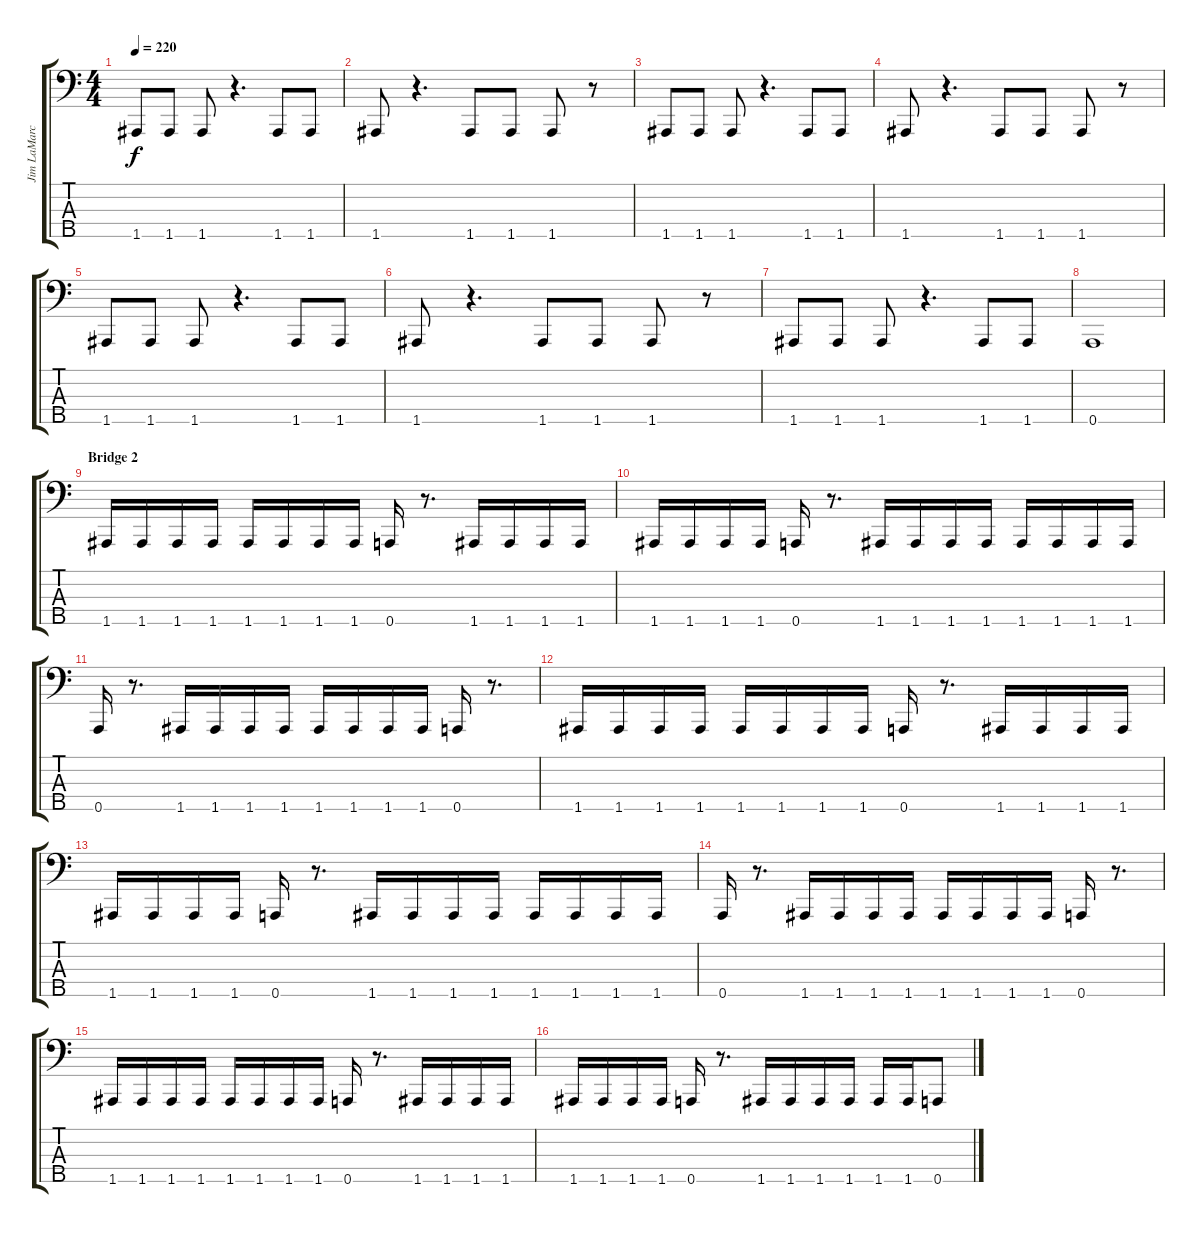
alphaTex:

\track ("Jim LaMarca - Bass" "Jim LaMarc") {instrument electricbassfinger}
\staff {score tabs}
\tuning (G2 D2 A1 E1 A0) {hide}
\ts (4 4)
\tempo 220
\clef f4
\ks c
1.5.8{dy f} 1.5.8 1.5.8 r.4{d} 1.5.8 1.5.8 |
1.5.8 r.4{d} 1.5.8 1.5.8 1.5.8 r.8 |
1.5.8 1.5.8 1.5.8 r.4{d} 1.5.8 1.5.8 |
1.5.8 r.4{d} 1.5.8 1.5.8 1.5.8 r.8 |
1.5.8 1.5.8 1.5.8 r.4{d} 1.5.8 1.5.8 |
1.5.8 r.4{d} 1.5.8 1.5.8 1.5.8 r.8 |
1.5.8 1.5.8 1.5.8 r.4{d} 1.5.8 1.5.8 |
0.5.1 |
\section ("" "Bridge 2")
1.5.16 1.5.16 1.5.16 1.5.16 1.5.16 1.5.16 1.5.16 1.5.16 0.5.16 r.8{d} 1.5.16 1.5.16 1.5.16 1.5.16 |
1.5.16 1.5.16 1.5.16 1.5.16 0.5.16 r.8{d} 1.5.16 1.5.16 1.5.16 1.5.16 1.5.16 1.5.16 1.5.16 1.5.16 |
0.5.16 r.8{d} 1.5.16 1.5.16 1.5.16 1.5.16 1.5.16 1.5.16 1.5.16 1.5.16 0.5.16 r.8{d} |
1.5.16 1.5.16 1.5.16 1.5.16 1.5.16 1.5.16 1.5.16 1.5.16 0.5.16 r.8{d} 1.5.16 1.5.16 1.5.16 1.5.16 |
1.5.16 1.5.16 1.5.16 1.5.16 0.5.16 r.8{d} 1.5.16 1.5.16 1.5.16 1.5.16 1.5.16 1.5.16 1.5.16 1.5.16 |
0.5.16 r.8{d} 1.5.16 1.5.16 1.5.16 1.5.16 1.5.16 1.5.16 1.5.16 1.5.16 0.5.16 r.8{d} |
1.5.16 1.5.16 1.5.16 1.5.16 1.5.16 1.5.16 1.5.16 1.5.16 0.5.16 r.8{d} 1.5.16 1.5.16 1.5.16 1.5.16 |
1.5.16 1.5.16 1.5.16 1.5.16 0.5.16 r.8{d} 1.5.16 1.5.16 1.5.16 1.5.16 1.5.16 1.5.16 0.5.8
